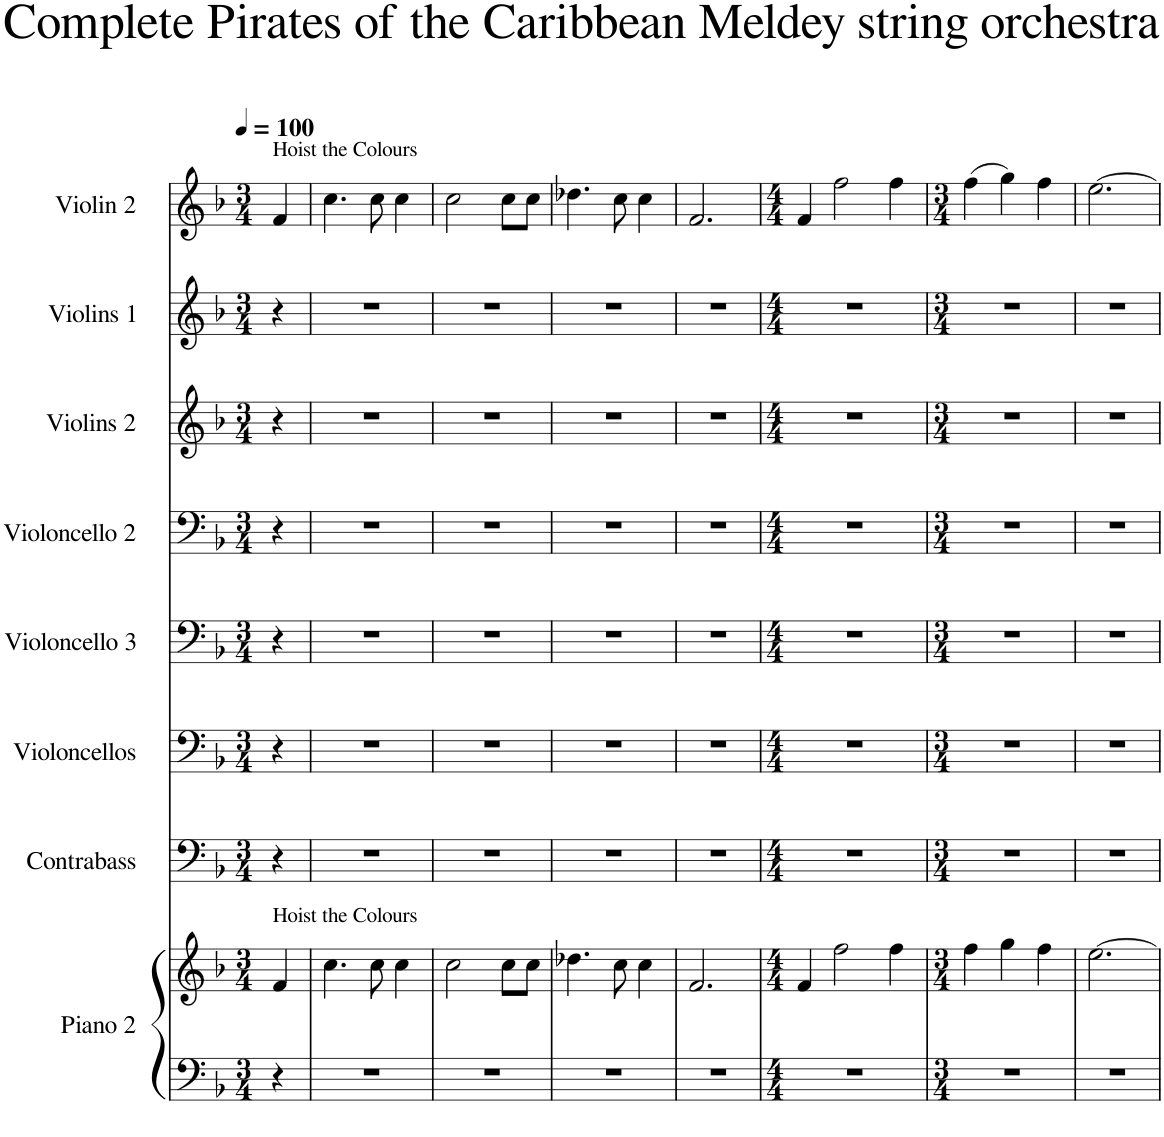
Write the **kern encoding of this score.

**kern	**kern	**kern	**kern	**kern	**kern	**kern	**kern	**kern
*part8	*part8	*part7	*part6	*part5	*part4	*part3	*part2	*part1
*staff9	*staff8	*staff7	*staff6	*staff5	*staff4	*staff3	*staff2	*staff1
*I"Piano 2	*	*I"Contrabass	*I"Violoncellos	*I"Violoncello 3	*I"Violoncello 2	*I"Violins 2	*I"Violins 1	*I"Violin 2
*I'Pno. 2	*	*I'Cb.	*I'Vcs.	*I'Vc. 3	*I'Vc. 2	*I'Vlns. 2	*I'Vlns. 1	*I'Vln. 2
*clefF4	*clefG2	*clefF4	*clefF4	*clefF4	*clefF4	*clefG2	*clefG2	*clefG2
*	*	*Trd7c12	*	*	*	*	*	*
*k[b-]	*k[b-]	*k[b-]	*k[b-]	*k[b-]	*k[b-]	*k[b-]	*k[b-]	*k[b-]
*M3/4	*M3/4	*M3/4	*M3/4	*M3/4	*M3/4	*M3/4	*M3/4	*M3/4
*MM100	*MM100	*MM100	*MM100	*MM100	*MM100	*MM100	*MM100	*MM100
=	=	=	=	=	=	=	=	=
!	!	!	!	!	!	!	!	!LO:TX:a:t=Hoist the Colours
!	!LO:TX:a:t=Hoist the Colours	!	!	!	!	!	!	!
4r	4f/	4r	4r	4r	4r	4r	4r	4f/
=1	=1	=1	=1	=1	=1	=1	=1	=1
2.r	4.cc\	2.r	2.r	2.r	2.r	2.r	2.r	4.cc\
.	8cc\	.	.	.	.	.	.	8cc\
.	4cc\	.	.	.	.	.	.	4cc\
=2	=2	=2	=2	=2	=2	=2	=2	=2
2.r	2cc\	2.r	2.r	2.r	2.r	2.r	2.r	2cc\
.	8cc\L	.	.	.	.	.	.	8cc\L
.	8cc\J	.	.	.	.	.	.	8cc\J
=3	=3	=3	=3	=3	=3	=3	=3	=3
2.r	4.dd-X\	2.r	2.r	2.r	2.r	2.r	2.r	4.dd-X\
.	8cc\	.	.	.	.	.	.	8cc\
.	4cc\	.	.	.	.	.	.	4cc\
=4	=4	=4	=4	=4	=4	=4	=4	=4
2.r	2.f/	2.r	2.r	2.r	2.r	2.r	2.r	2.f/
=6	=6	=6	=6	=6	=6	=6	=6	=6
*M4/4	*M4/4	*M4/4	*M4/4	*M4/4	*M4/4	*M4/4	*M4/4	*M4/4
1r	4f/	1r	1r	1r	1r	1r	1r	4f/
.	2ff\	.	.	.	.	.	.	2ff\
.	4ff\	.	.	.	.	.	.	4ff\
=7	=7	=7	=7	=7	=7	=7	=7	=7
*M3/4	*M3/4	*M3/4	*M3/4	*M3/4	*M3/4	*M3/4	*M3/4	*M3/4
2.r	4ff\	2.r	2.r	2.r	2.r	2.r	2.r	(4ff\
.	4gg\	.	.	.	.	.	.	4gg\)
.	4ff\	.	.	.	.	.	.	4ff\
=8	=8	=8	=8	=8	=8	=8	=8	=8
2.r	[2.ee\	2.r	2.r	2.r	2.r	2.r	2.r	[2.ee\
=	=	=	=	=	=	=	=	=
*-	*-	*-	*-	*-	*-	*-	*-	*-
